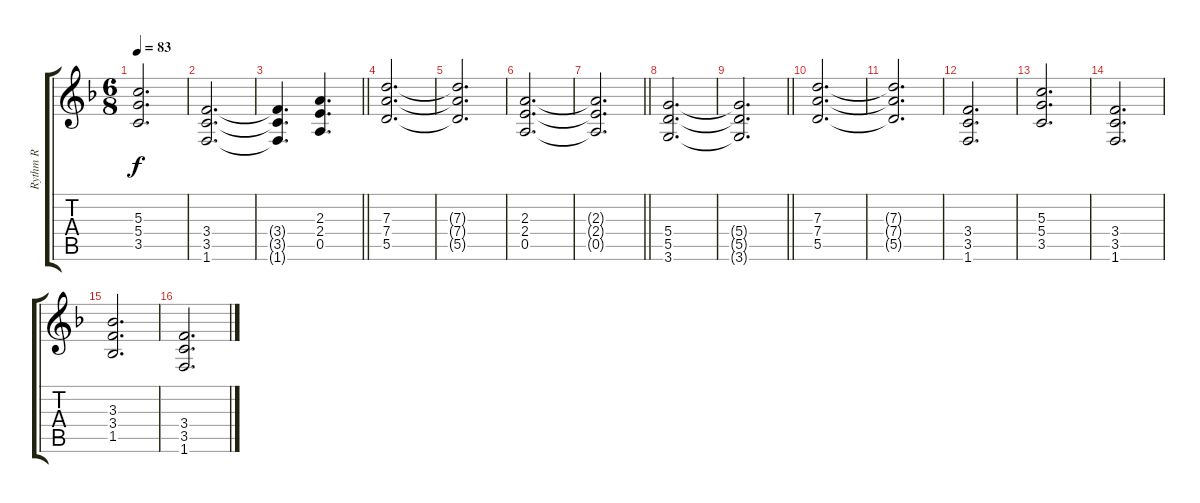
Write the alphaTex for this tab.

\track ("Rythm R" "Rythm R") {instrument distortionguitar}
\staff {score tabs}
\tuning (E4 B3 G3 D3 A2 E2) {hide}
\ts (6 8)
\tempo 83
\clef g2
\ks f
(5.3{t} 5.4{t} 3.5{t}).2{d dy f} |
(3.4 3.5 1.6).2{d} |
\barLineRight lightlight
(3.4{t} 3.5{t} 1.6{t}).4{d} (2.3 2.4 0.5).4{d} |
(7.3 7.4 5.5).2{d} |
(7.3{t} 7.4{t} 5.5{t}).2{d} |
(2.3 2.4 0.5).2{d} |
\barLineRight lightlight
(2.3{t} 2.4{t} 0.5{t}).2{d} |
(5.4 5.5 3.6).2{d} |
\barLineRight lightlight
(5.4{t} 5.5{t} 3.6{t}).2{d} |
(7.3 7.4 5.5).2{d} |
(7.3{t} 7.4{t} 5.5{t}).2{d} |
(3.4 3.5 1.6).2{d} |
(5.3 5.4 3.5).2{d} |
(3.4 3.5 1.6).2{d} |
(3.3 3.4 1.5).2{d} |
(3.4 3.5 1.6).2{d}
